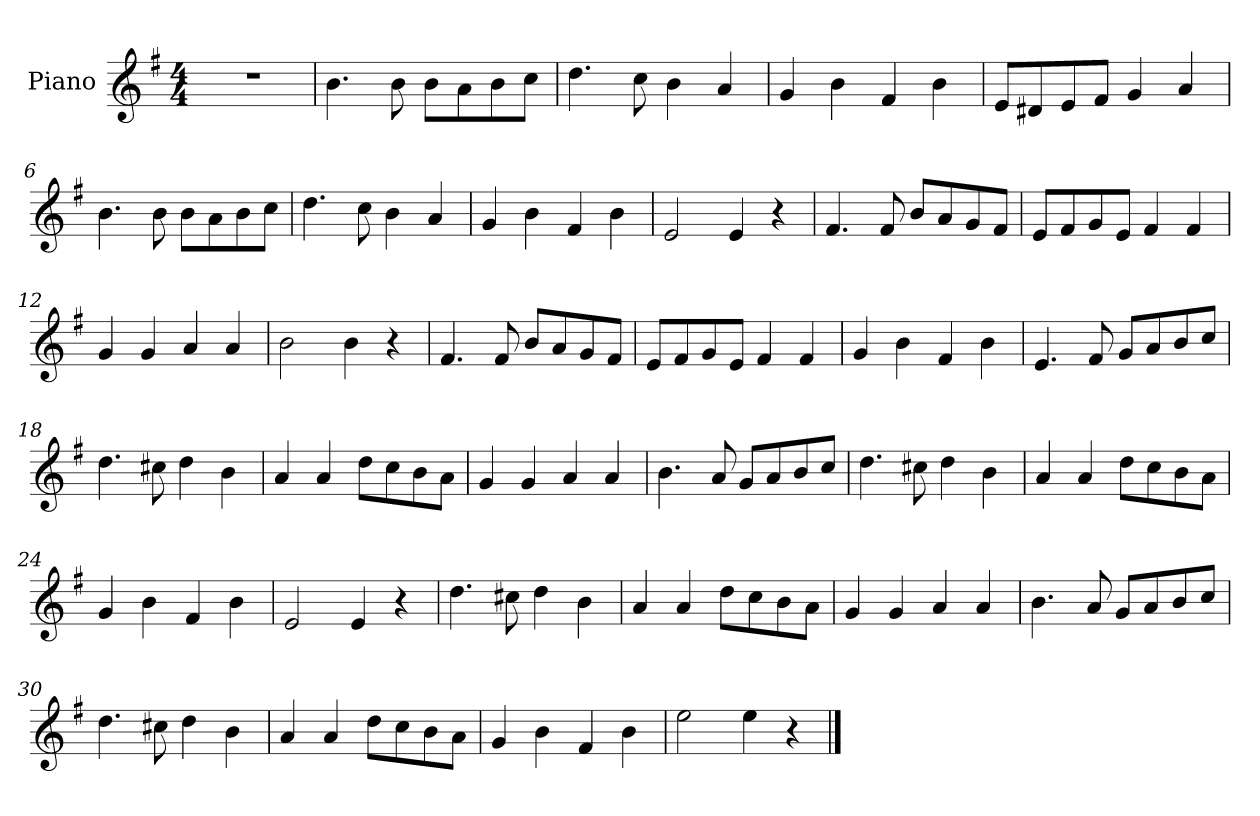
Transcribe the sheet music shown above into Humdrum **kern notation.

**kern
*part1
*staff1
*I"Piano
*I'Pno.
*clefG2
*k[f#]
*M4/4
=1
1r
=2
4.b
8b
8bL
8a
8b
8ccJ
=3
4.dd
8cc
4b
4a
=4
4g
4b
4f#
4b
=5
8eL
8d#X
8e
8f#J
4g
4a
=6
4.b
8b
8bL
8a
8b
8ccJ
=7
4.dd
8cc
4b
4a
=8
4g
4b
4f#
4b
=9
2e
4e
4r
=10
4.f#
8f#
8bL
8a
8g
8f#J
=11
8eL
8f#
8g
8eJ
4f#
4f#
=12
4g
4g
4a
4a
=13
2b
4b
4r
=14
4.f#
8f#
8bL
8a
8g
8f#J
=15
8eL
8f#
8g
8eJ
4f#
4f#
=16
4g
4b
4f#
4b
=17
4.e
8f#
8gL
8a
8b
8ccJ
=18
4.dd
8cc#X
4dd
4b
=19
4a
4a
8ddL
8cc
8b
8aJ
=20
4g
4g
4a
4a
=21
4.b
8a
8gL
8a
8b
8ccJ
=22
4.dd
8cc#X
4dd
4b
=23
4a
4a
8ddL
8cc
8b
8aJ
=24
4g
4b
4f#
4b
=25
2e
4e
4r
=26
4.dd
8cc#X
4dd
4b
=27
4a
4a
8ddL
8cc
8b
8aJ
=28
4g
4g
4a
4a
=29
4.b
8a
8gL
8a
8b
8ccJ
=30
4.dd
8cc#X
4dd
4b
=31
4a
4a
8ddL
8cc
8b
8aJ
=32
4g
4b
4f#
4b
=33
2ee
4ee
4r
==
*-
